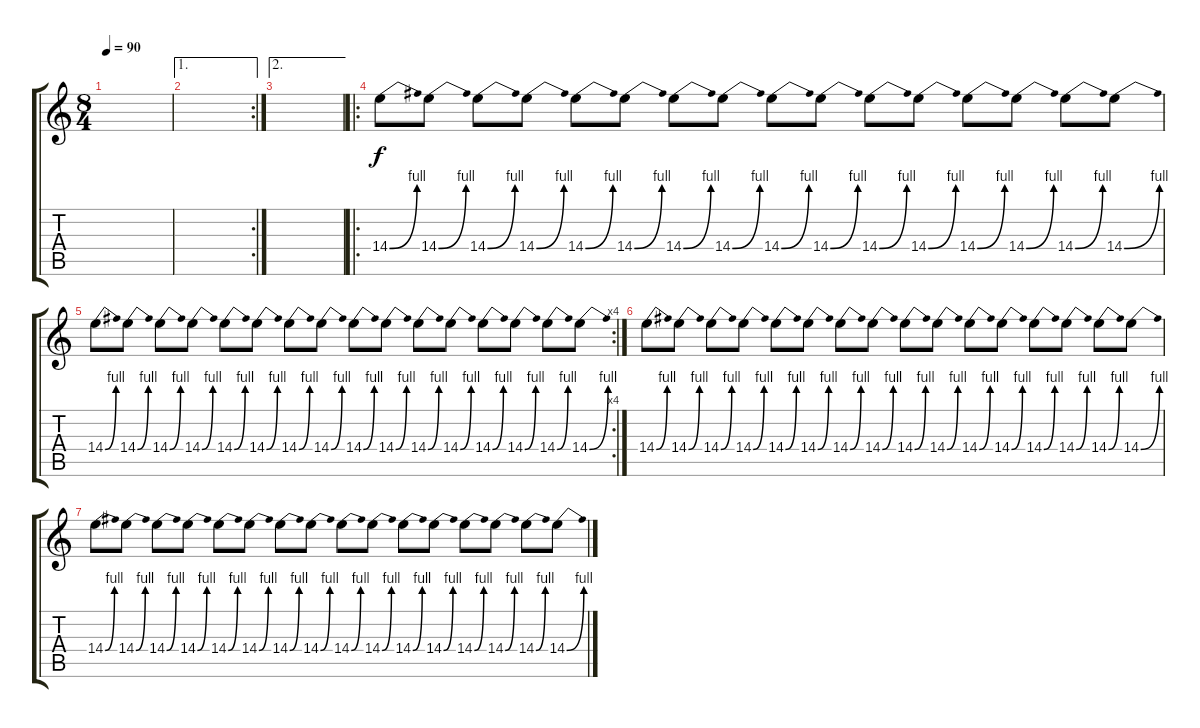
\track "" {instrument acousticguitarnylon}
\staff {score tabs}
\tuning (E4 B3 G3 D3 A2 E2) {hide}
\ts (8 4)
\tempo 90
\clef g2
\ks c
|
\ae 1
\rc 2
|
\ae 2
|
\ro
14.4{be (bend 0 0 60 4)}.8{volume 0 instrument pad4choir} 14.4{be (bend 0 0 60 4)}.8 14.4{be (bend 0 0 60 4)}.8 14.4{be (bend 0 0 60 4)}.8 14.4{be (bend 0 0 60 4)}.8 14.4{be (bend 0 0 60 4)}.8 14.4{be (bend 0 0 60 4)}.8 14.4{be (bend 0 0 60 4)}.8 14.4{be (bend 0 0 60 4)}.8{volume 2} 14.4{be (bend 0 0 60 4)}.8{volume 3} 14.4{be (bend 0 0 60 4)}.8{volume 3} 14.4{be (bend 0 0 60 4)}.8{volume 6} 14.4{be (bend 0 0 60 4)}.8{volume 8} 14.4{be (bend 0 0 60 4)}.8{volume 11} 14.4{be (bend 0 0 60 4)}.8{volume 14} 14.4{be (bend 0 0 60 4)}.8{volume 16} |
\rc 4
14.4{be (bend 0 0 60 4)}.8{instrument pad4choir} 14.4{be (bend 0 0 60 4)}.8 14.4{be (bend 0 0 60 4)}.8 14.4{be (bend 0 0 60 4)}.8 14.4{be (bend 0 0 60 4)}.8 14.4{be (bend 0 0 60 4)}.8 14.4{be (bend 0 0 60 4)}.8 14.4{be (bend 0 0 60 4)}.8 14.4{be (bend 0 0 60 4)}.8 14.4{be (bend 0 0 60 4)}.8 14.4{be (bend 0 0 60 4)}.8 14.4{be (bend 0 0 60 4)}.8 14.4{be (bend 0 0 60 4)}.8 14.4{be (bend 0 0 60 4)}.8 14.4{be (bend 0 0 60 4)}.8 14.4{be (bend 0 0 60 4)}.8 |
14.4{be (bend 0 0 60 4)}.8{volume 0 instrument pad4choir} 14.4{be (bend 0 0 60 4)}.8 14.4{be (bend 0 0 60 4)}.8 14.4{be (bend 0 0 60 4)}.8 14.4{be (bend 0 0 60 4)}.8 14.4{be (bend 0 0 60 4)}.8 14.4{be (bend 0 0 60 4)}.8 14.4{be (bend 0 0 60 4)}.8 14.4{be (bend 0 0 60 4)}.8 14.4{be (bend 0 0 60 4)}.8 14.4{be (bend 0 0 60 4)}.8 14.4{be (bend 0 0 60 4)}.8 14.4{be (bend 0 0 60 4)}.8 14.4{be (bend 0 0 60 4)}.8 14.4{be (bend 0 0 60 4)}.8 14.4{be (bend 0 0 60 4)}.8 |
14.4{be (bend 0 0 60 4)}.8 14.4{be (bend 0 0 60 4)}.8 14.4{be (bend 0 0 60 4)}.8 14.4{be (bend 0 0 60 4)}.8 14.4{be (bend 0 0 60 4)}.8 14.4{be (bend 0 0 60 4)}.8 14.4{be (bend 0 0 60 4)}.8 14.4{be (bend 0 0 60 4)}.8 14.4{be (bend 0 0 60 4)}.8 14.4{be (bend 0 0 60 4)}.8 14.4{be (bend 0 0 60 4)}.8 14.4{be (bend 0 0 60 4)}.8 14.4{be (bend 0 0 60 4)}.8 14.4{be (bend 0 0 60 4)}.8 14.4{be (bend 0 0 60 4)}.8 14.4{be (bend 0 0 60 4)}.8
